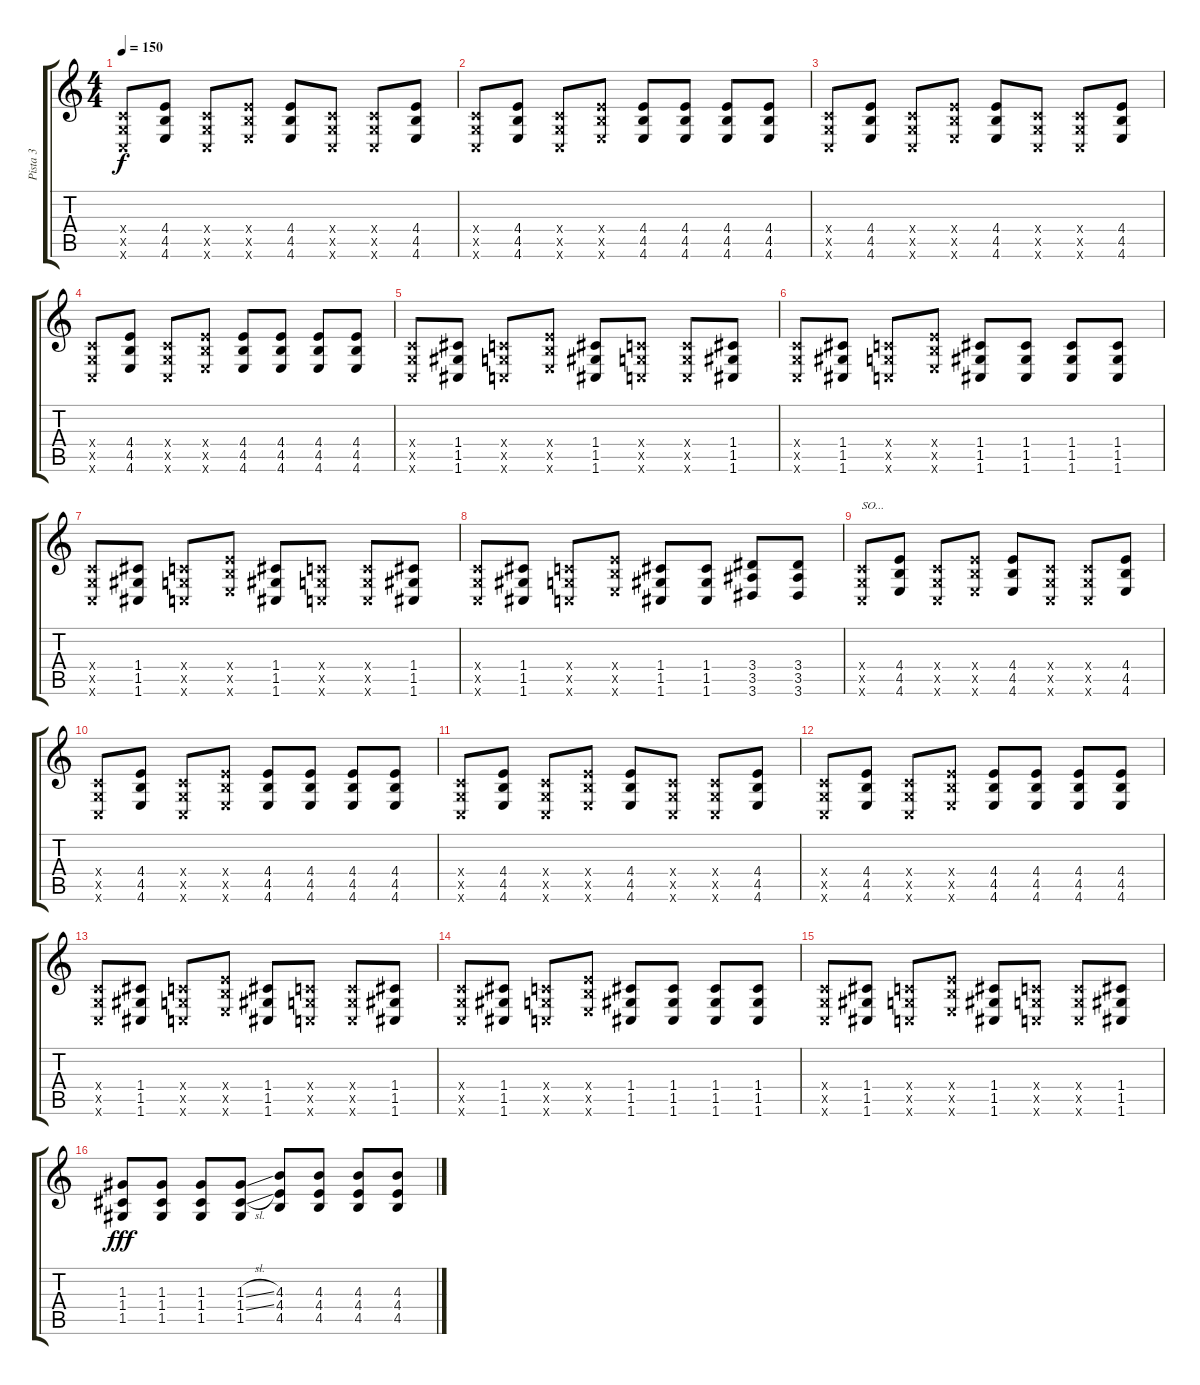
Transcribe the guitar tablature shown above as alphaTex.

\track ("Pista 3" "Pista 3") {instrument overdrivenguitar}
\staff {score tabs}
\tuning (E4 C4 G3 C3 G2 C2) {hide}
\ts (4 4)
\tempo 150
\clef g2
\ks c
(0.4{x} 0.5{x} 0.6{x}).8{dy f} (4.4 4.5 4.6).8 (0.4{x} 0.5{x} 0.6{x}).8 (4.4{x} 4.5{x} 4.6{x}).8 (4.4 4.5 4.6).8 (0.4{x} 0.5{x} 0.6{x}).8 (0.4{x} 0.5{x} 0.6{x}).8 (4.4 4.5 4.6).8 |
(0.4{x} 0.5{x} 0.6{x}).8 (4.4 4.5 4.6).8 (0.4{x} 0.5{x} 0.6{x}).8 (4.4{x} 4.5{x} 4.6{x}).8 (4.4 4.5 4.6).8 (4.4 4.5 4.6).8 (4.4 4.5 4.6).8 (4.4 4.5 4.6).8 |
(0.4{x} 0.5{x} 0.6{x}).8 (4.4 4.5 4.6).8 (0.4{x} 0.5{x} 0.6{x}).8 (4.4{x} 4.5{x} 4.6{x}).8 (4.4 4.5 4.6).8 (0.4{x} 0.5{x} 0.6{x}).8 (0.4{x} 0.5{x} 0.6{x}).8 (4.4 4.5 4.6).8 |
(0.4{x} 0.5{x} 0.6{x}).8 (4.4 4.5 4.6).8 (0.4{x} 0.5{x} 0.6{x}).8 (4.4{x} 4.5{x} 4.6{x}).8 (4.4 4.5 4.6).8 (4.4 4.5 4.6).8 (4.4 4.5 4.6).8 (4.4 4.5 4.6).8 |
(0.4{x} 0.5{x} 0.6{x}).8 (1.4 1.5 1.6).8 (0.4{x} 0.5{x} 0.6{x}).8 (4.4{x} 4.5{x} 4.6{x}).8 (1.4 1.5 1.6).8 (0.4{x} 0.5{x} 0.6{x}).8 (0.4{x} 0.5{x} 0.6{x}).8 (1.4 1.5 1.6).8 |
(0.4{x} 0.5{x} 0.6{x}).8 (1.4 1.5 1.6).8 (0.4{x} 0.5{x} 0.6{x}).8 (4.4{x} 4.5{x} 4.6{x}).8 (1.4 1.5 1.6).8 (1.4 1.5 1.6).8 (1.4 1.5 1.6).8 (1.4 1.5 1.6).8 |
(0.4{x} 0.5{x} 0.6{x}).8 (1.4 1.5 1.6).8 (0.4{x} 0.5{x} 0.6{x}).8 (4.4{x} 4.5{x} 4.6{x}).8 (1.4 1.5 1.6).8 (0.4{x} 0.5{x} 0.6{x}).8 (0.4{x} 0.5{x} 0.6{x}).8 (1.4 1.5 1.6).8 |
(0.4{x} 0.5{x} 0.6{x}).8 (1.4 1.5 1.6).8 (0.4{x} 0.5{x} 0.6{x}).8 (4.4{x} 4.5{x} 4.6{x}).8 (1.4 1.5 1.6).8 (1.4 1.5 1.6).8 (3.4 3.5 3.6).8 (3.4 3.5 3.6).8 |
(0.4{x} 0.5{x} 0.6{x}).8{txt "SO..."} (4.4 4.5 4.6).8 (0.4{x} 0.5{x} 0.6{x}).8 (4.4{x} 4.5{x} 4.6{x}).8 (4.4 4.5 4.6).8 (0.4{x} 0.5{x} 0.6{x}).8 (0.4{x} 0.5{x} 0.6{x}).8 (4.4 4.5 4.6).8 |
(0.4{x} 0.5{x} 0.6{x}).8 (4.4 4.5 4.6).8 (0.4{x} 0.5{x} 0.6{x}).8 (4.4{x} 4.5{x} 4.6{x}).8 (4.4 4.5 4.6).8 (4.4 4.5 4.6).8 (4.4 4.5 4.6).8 (4.4 4.5 4.6).8 |
(0.4{x} 0.5{x} 0.6{x}).8 (4.4 4.5 4.6).8 (0.4{x} 0.5{x} 0.6{x}).8 (4.4{x} 4.5{x} 4.6{x}).8 (4.4 4.5 4.6).8 (0.4{x} 0.5{x} 0.6{x}).8 (0.4{x} 0.5{x} 0.6{x}).8 (4.4 4.5 4.6).8 |
(0.4{x} 0.5{x} 0.6{x}).8 (4.4 4.5 4.6).8 (0.4{x} 0.5{x} 0.6{x}).8 (4.4{x} 4.5{x} 4.6{x}).8 (4.4 4.5 4.6).8 (4.4 4.5 4.6).8 (4.4 4.5 4.6).8 (4.4 4.5 4.6).8 |
(0.4{x} 0.5{x} 0.6{x}).8 (1.4 1.5 1.6).8 (0.4{x} 0.5{x} 0.6{x}).8 (4.4{x} 4.5{x} 4.6{x}).8 (1.4 1.5 1.6).8 (0.4{x} 0.5{x} 0.6{x}).8 (0.4{x} 0.5{x} 0.6{x}).8 (1.4 1.5 1.6).8 |
(0.4{x} 0.5{x} 0.6{x}).8 (1.4 1.5 1.6).8 (0.4{x} 0.5{x} 0.6{x}).8 (4.4{x} 4.5{x} 4.6{x}).8 (1.4 1.5 1.6).8 (1.4 1.5 1.6).8 (1.4 1.5 1.6).8 (1.4 1.5 1.6).8 |
(0.4{x} 0.5{x} 0.6{x}).8 (1.4 1.5 1.6).8 (0.4{x} 0.5{x} 0.6{x}).8 (4.4{x} 4.5{x} 4.6{x}).8 (1.4 1.5 1.6).8 (0.4{x} 0.5{x} 0.6{x}).8 (0.4{x} 0.5{x} 0.6{x}).8 (1.4 1.5 1.6).8 |
(1.3 1.4 1.5).8{dy fff} (1.3 1.4 1.5).8 (1.3 1.4 1.5).8 (1.3{sl} 1.4{sl} 1.5).8 (4.3 4.4 4.5).8 (4.3 4.4 4.5).8 (4.3 4.4 4.5).8 (4.3 4.4 4.5).8
